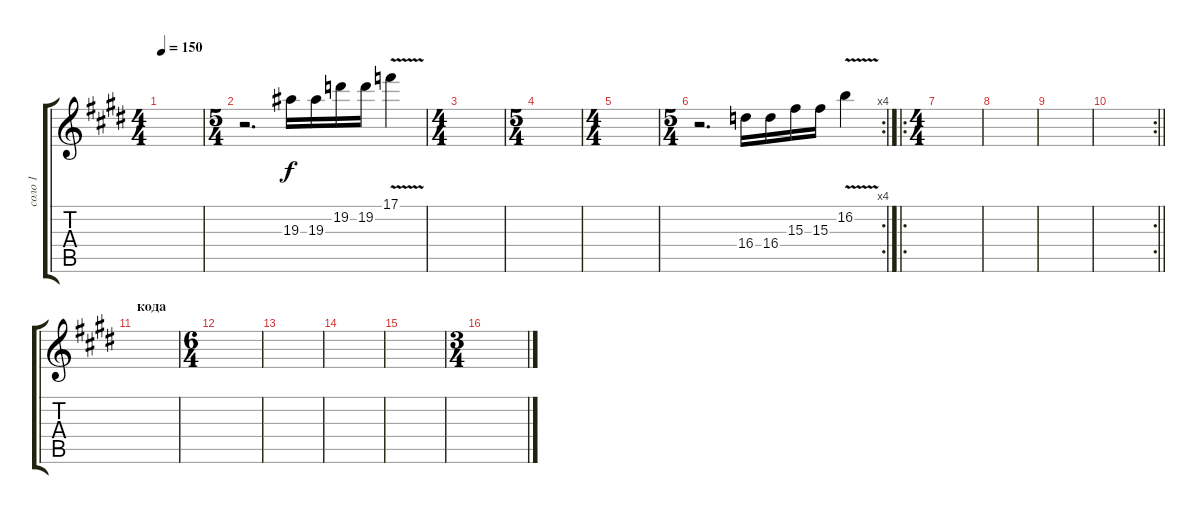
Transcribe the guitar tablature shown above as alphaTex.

\track ("соло 1" "соло 1") {instrument distortionguitar}
\staff {score tabs}
\tuning (C4 G3 Eb3 Bb2 F2 C2) {hide}
\ts (4 4)
\tempo 150
\clef g2
\ks c#minor
|
\ts (5 4)
r.2{d} 19.3.16 19.3.16 19.2.16 19.2.16 17.1{v}.4 |
\ts (4 4)
|
\ts (5 4)
|
\ts (4 4)
|
\rc 4
\ts (5 4)
r.2{d} 16.4.16 16.4.16 15.3.16 15.3.16 16.2{v}.4 |
\ro
\ts (4 4)
|
|
|
\rc 2
\barLineRight lightlight
|
\section ("" "кода")
|
\ts (6 4)
|
|
|
|
\ts (3 4)
